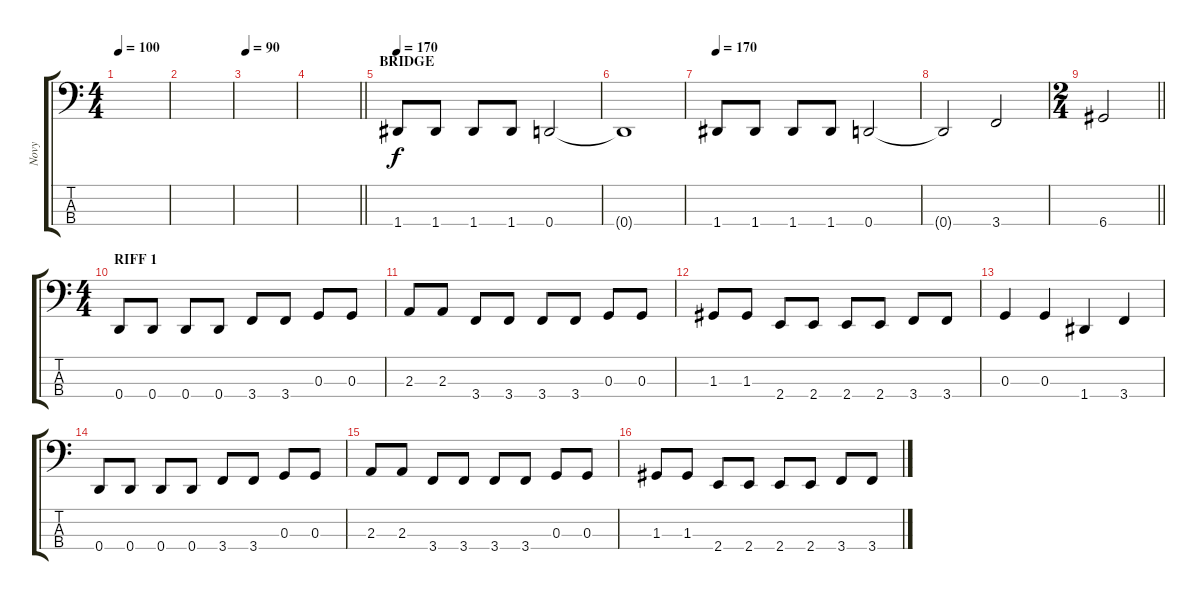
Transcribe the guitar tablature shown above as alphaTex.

\track ("Novy" "Novy") {instrument electricbassfinger}
\staff {score tabs}
\tuning (F2 C2 G1 D1) {hide}
\ts (4 4)
\tempo 100
\clef f4
\ks c
|
|
\tempo 90
|
\barLineRight lightlight
|
\section ("" "BRIDGE")
\tempo 170
1.4.8 1.4.8 1.4.8 1.4.8 0.4.2 |
0.4{t}.1 |
\tempo 170
1.4.8 1.4.8 1.4.8 1.4.8 0.4.2 |
0.4{t}.2 3.4.2 |
\ts (2 4)
\barLineRight lightlight
6.4.2 |
\ts (4 4)
\section ("" "RIFF 1")
0.4.8 0.4.8 0.4.8 0.4.8 3.4.8 3.4.8 0.3.8 0.3.8 |
2.3.8 2.3.8 3.4.8 3.4.8 3.4.8 3.4.8 0.3.8 0.3.8 |
1.3.8 1.3.8 2.4.8 2.4.8 2.4.8 2.4.8 3.4.8 3.4.8 |
0.3.4 0.3.4 1.4.4 3.4.4 |
0.4.8 0.4.8 0.4.8 0.4.8 3.4.8 3.4.8 0.3.8 0.3.8 |
2.3.8 2.3.8 3.4.8 3.4.8 3.4.8 3.4.8 0.3.8 0.3.8 |
1.3.8 1.3.8 2.4.8 2.4.8 2.4.8 2.4.8 3.4.8 3.4.8
